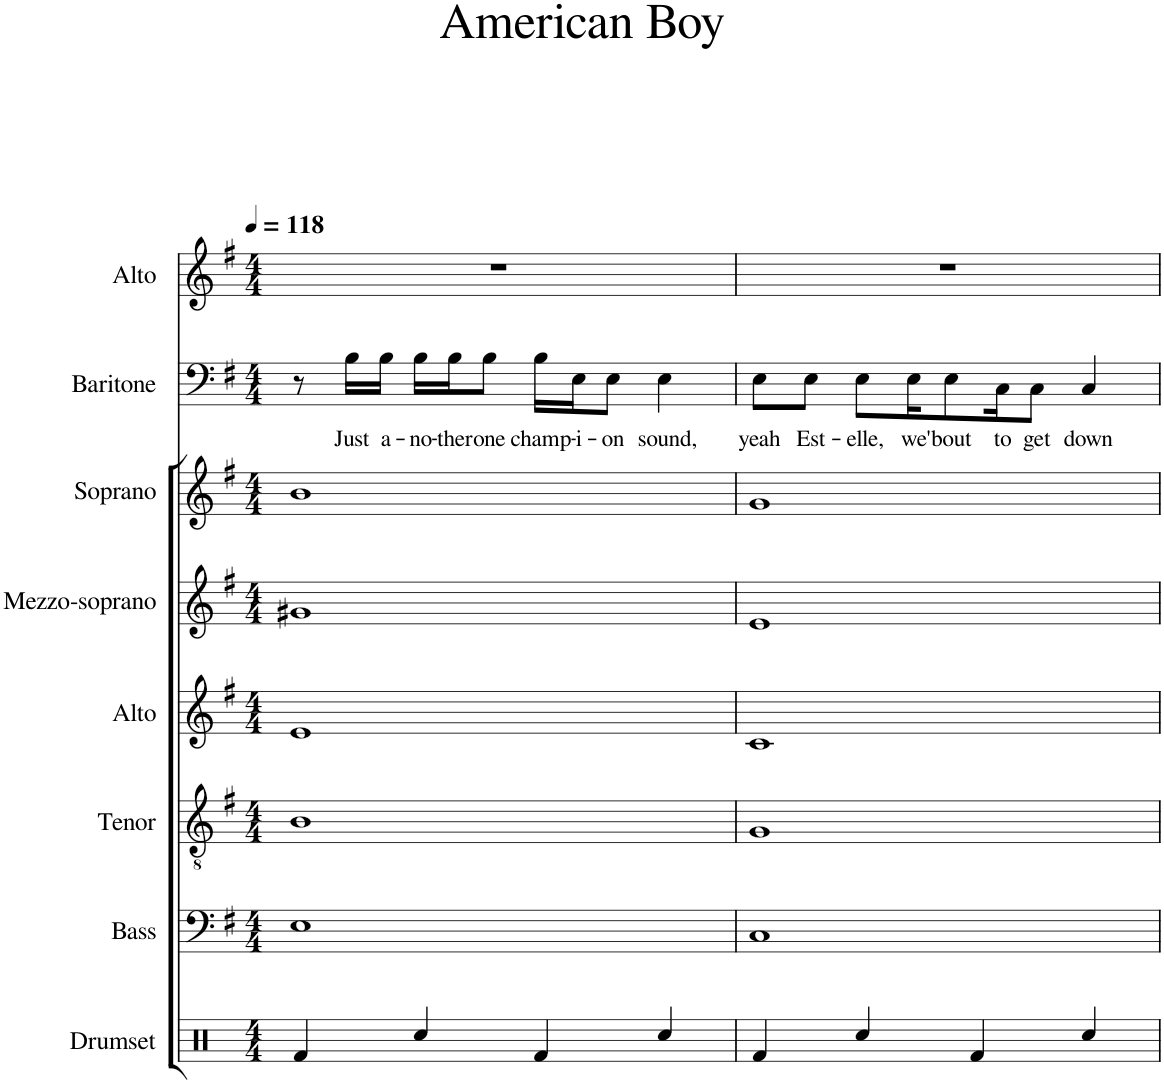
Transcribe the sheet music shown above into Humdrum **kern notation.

**kern	**kern	**kern	**kern	**kern	**kern	**kern	**text	**kern
*part8	*part7	*part6	*part5	*part4	*part3	*part2	*part2	*part1
*staff8	*staff7	*staff6	*staff5	*staff4	*staff3	*staff2	*staff2	*staff1
*I"Drumset	*I"Bass	*I"Tenor	*I"Alto	*I"Mezzo-soprano	*I"Soprano	*I"Baritone	*	*I"Alto
*I'Drs.	*I'B.	*I'T.	*I'A.	*I'Mzs.	*I'S.	*I'Bar.	*	*I'A.
*clefX	*clefF4	*clefGv2	*clefG2	*clefG2	*clefG2	*clefF4	*	*clefG2
*k[]	*k[f#]	*k[f#]	*k[f#]	*k[f#]	*k[f#]	*k[f#]	*	*k[f#]
*M4/4	*M4/4	*M4/4	*M4/4	*M4/4	*M4/4	*M4/4	*	*M4/4
*MM118	*MM118	*MM118	*MM118	*MM118	*MM118	*MM118	*	*MM118
=1	=1	=1	=1	=1	=1	=1	=1	=1
4Rf/	1E	1B	1e	1g#X	1b	8r	.	1r
!	!	!	!	!	!	!	!LO:LY:b	!
.	.	.	.	.	.	16B\LL	Just	.
!	!	!	!	!	!	!	!LO:LY:b	!
.	.	.	.	.	.	16B\JJ	a-	.
!	!	!	!	!	!	!	!LO:LY:b	!
4Rcc/	.	.	.	.	.	16B\LL	-no-	.
!	!	!	!	!	!	!	!LO:LY:b	!
.	.	.	.	.	.	16B\J	-ther	.
!	!	!	!	!	!	!	!LO:LY:b	!
.	.	.	.	.	.	8B\J	one	.
!	!	!	!	!	!	!	!LO:LY:b	!
4Rf/	.	.	.	.	.	16B\LL	champ-	.
!	!	!	!	!	!	!	!LO:LY:b	!
.	.	.	.	.	.	16E\J	-i-	.
!	!	!	!	!	!	!	!LO:LY:b	!
.	.	.	.	.	.	8E\J	-on	.
!	!	!	!	!	!	!	!LO:LY:b	!
4Rcc/	.	.	.	.	.	4E\	sound,	.
=2	=2	=2	=2	=2	=2	=2	=2	=2
!	!	!	!	!	!	!	!LO:LY:b	!
4Rf/	1C	1G	1c	1e	1g	8E\L	yeah	1r
!	!	!	!	!	!	!	!LO:LY:b	!
.	.	.	.	.	.	8E\J	Est-	.
!	!	!	!	!	!	!	!LO:LY:b	!
4Rcc/	.	.	.	.	.	8E\L	-elle,	.
!	!	!	!	!	!	!	!LO:LY:b	!
.	.	.	.	.	.	16E\K	we	.
!	!	!	!	!	!	!	!LO:LY:b	!
.	.	.	.	.	.	8E\	'bout	.
4Rf/	.	.	.	.	.	.	.	.
!	!	!	!	!	!	!	!LO:LY:b	!
.	.	.	.	.	.	16C\K	to	.
!	!	!	!	!	!	!	!LO:LY:b	!
.	.	.	.	.	.	8C\J	get	.
!	!	!	!	!	!	!	!LO:LY:b	!
4Rcc/	.	.	.	.	.	4C/	down	.
=	=	=	=	=	=	=	=	=
*-	*-	*-	*-	*-	*-	*-	*-	*-
